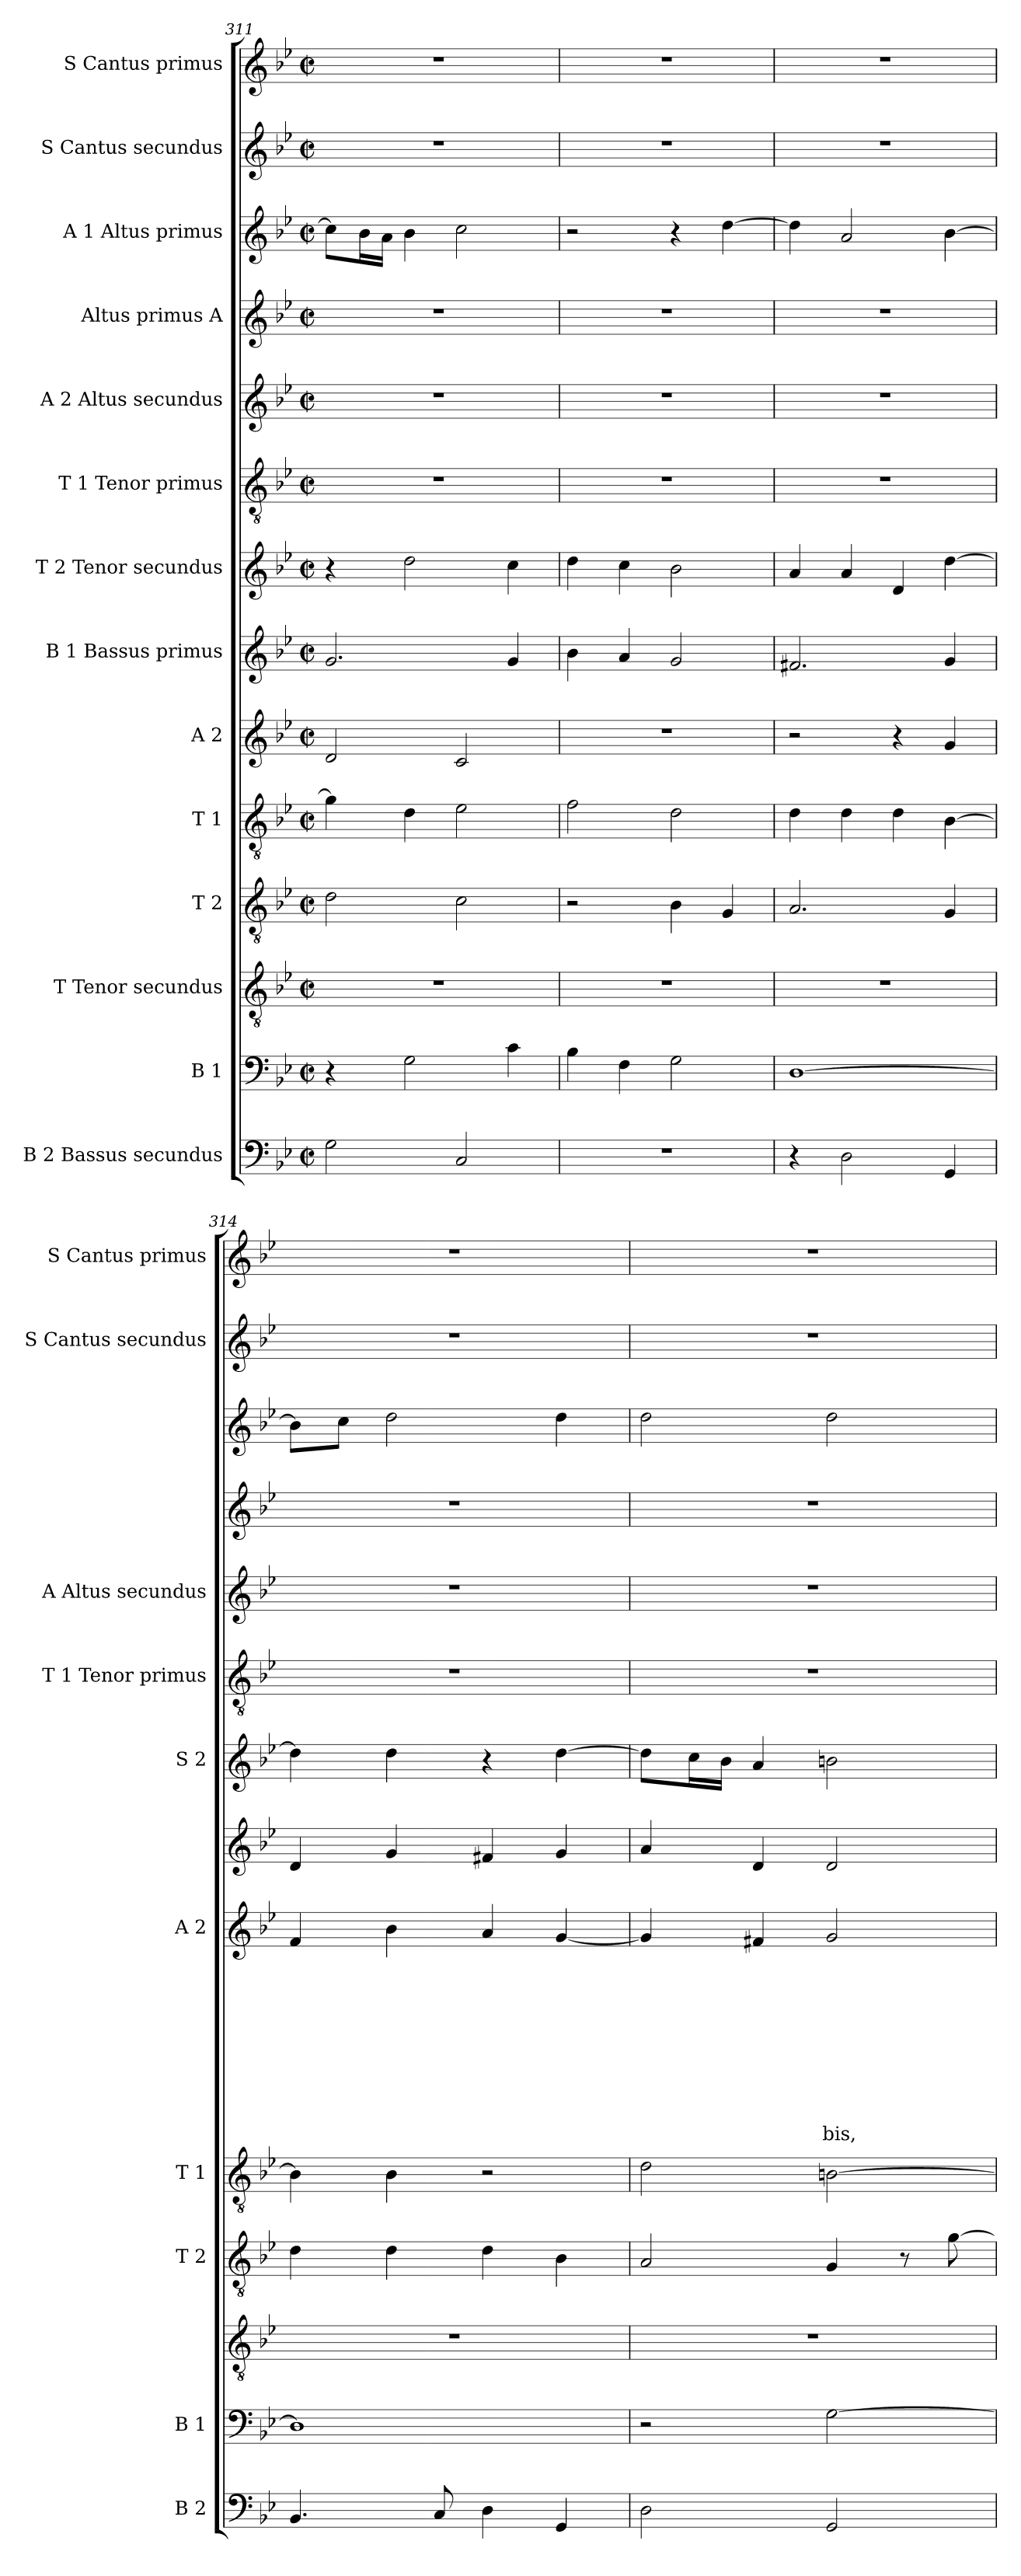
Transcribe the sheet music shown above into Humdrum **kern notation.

**kern	**kern	**kern	**kern	**kern	**kern	**text	**text	**text	**text	**text	**text	**text	**text	**text	**text	**kern	**kern	**kern	**kern	**kern	**kern	**kern	**kern
*part14	*part13	*part12	*part11	*part10	*part9	*part9	*part9	*part9	*part9	*part9	*part9	*part9	*part9	*part9	*part9	*part8	*part7	*part6	*part5	*part4	*part3	*part2	*part1
*staff14	*staff13	*staff12	*staff11	*staff10	*staff9	*staff9	*staff9	*staff9	*staff9	*staff9	*staff9	*staff9	*staff9	*staff9	*staff9	*staff8	*staff7	*staff6	*staff5	*staff4	*staff3	*staff2	*staff1
*I"B 2 Bassus secundus	*I"B 1	*I"T Tenor secundus	*I"T 2	*I"T 1	*I"A 2	*	*	*	*	*	*	*	*	*	*	*I"B 1 Bassus primus	*I"T 2 Tenor secundus	*I"T 1 Tenor primus	*I"A 2 Altus secundus	*I"Altus primus A	*I"A 1 Altus primus	*I"S Cantus secundus	*I"S Cantus primus
*I'B 2	*I'B 1	*	*I'T 2	*I'T 1	*I'A 2	*	*	*	*	*	*	*	*	*	*	*	*I'S 2	*I'T 1 Tenor primus	*I'A Altus secundus	*	*	*I'S Cantus secundus	*I'S Cantus primus
*clefF4	*clefF4	*clefGv2	*clefGv2	*clefGv2	*clefG2	*	*	*	*	*	*	*	*	*	*	*clefG2	*clefG2	*clefGv2	*clefG2	*clefG2	*clefG2	*clefG2	*clefG2
*k[b-e-]	*k[b-e-]	*k[b-e-]	*k[b-e-]	*k[b-e-]	*k[b-e-]	*	*	*	*	*	*	*	*	*	*	*k[b-e-]	*k[b-e-]	*k[b-e-]	*k[b-e-]	*k[b-e-]	*k[b-e-]	*k[b-e-]	*k[b-e-]
*B-:	*B-:	*B-:	*B-:	*B-:	*B-:	*	*	*	*	*	*	*	*	*	*	*B-:	*B-:	*B-:	*B-:	*B-:	*B-:	*B-:	*B-:
*M2/2	*M2/2	*M2/2	*M2/2	*M2/2	*M2/2	*	*	*	*	*	*	*	*	*	*	*M2/2	*M2/2	*M2/2	*M2/2	*M2/2	*M2/2	*M2/2	*M2/2
*met(c|)	*met(c|)	*met(c|)	*met(c|)	*met(c|)	*met(c|)	*	*	*	*	*	*	*	*	*	*	*met(c|)	*met(c|)	*met(c|)	*met(c|)	*met(c|)	*met(c|)	*met(c|)	*met(c|)
=311	=311	=311	=311	=311	=311	=311	=311	=311	=311	=311	=311	=311	=311	=311	=311	=311	=311	=311	=311	=311	=311	=311	=311
2G\	4r	1r	2d\	4g\]	2d/	.	.	.	.	.	.	.	.	.	.	2.g/	4r	1r	1r	1r	8cc\L]	1r	1r
.	.	.	.	.	.	.	.	.	.	.	.	.	.	.	.	.	.	.	.	.	16b-\L	.	.
.	.	.	.	.	.	.	.	.	.	.	.	.	.	.	.	.	.	.	.	.	16a\JJ	.	.
.	2G\	.	.	4d\	.	.	.	.	.	.	.	.	.	.	.	.	2dd\	.	.	.	4b-\	.	.
2C/	.	.	2c\	2e-\	2c/	.	.	.	.	.	.	.	.	.	.	.	.	.	.	.	2cc\	.	.
.	4c\	.	.	.	.	.	.	.	.	.	.	.	.	.	.	4g/	4cc\	.	.	.	.	.	.
=312	=312	=312	=312	=312	=312	=312	=312	=312	=312	=312	=312	=312	=312	=312	=312	=312	=312	=312	=312	=312	=312	=312	=312
1r	4B-\	1r	2r	2f\	1r	.	.	.	.	.	.	.	.	.	.	4b-\	4dd\	1r	1r	1r	2r	1r	1r
.	4F\	.	.	.	.	.	.	.	.	.	.	.	.	.	.	4a/	4cc\	.	.	.	.	.	.
.	2G\	.	4B-\	2d\	.	.	.	.	.	.	.	.	.	.	.	2g/	2b-\	.	.	.	4r	.	.
.	.	.	4G/	.	.	.	.	.	.	.	.	.	.	.	.	.	.	.	.	.	[>4dd\	.	.
=313	=313	=313	=313	=313	=313	=313	=313	=313	=313	=313	=313	=313	=313	=313	=313	=313	=313	=313	=313	=313	=313	=313	=313
4r	[>1D	1r	2.A/	4d\	2r	.	.	.	.	.	.	.	.	.	.	2.f#X/	4a/	1r	1r	1r	4dd\]	1r	1r
2D\	.	.	.	4d\	.	.	.	.	.	.	.	.	.	.	.	.	4a/	.	.	.	2a/	.	.
.	.	.	.	4d\	4r	.	.	.	.	.	.	.	.	.	.	.	4d/	.	.	.	.	.	.
4GG/	.	.	4G/	[>4B-\	4g/	.	.	.	.	.	.	.	.	.	.	4g/	[>4dd\	.	.	.	[>4b-\	.	.
=314	=314	=314	=314	=314	=314	=314	=314	=314	=314	=314	=314	=314	=314	=314	=314	=314	=314	=314	=314	=314	=314	=314	=314
4.BB-/	1D]	1r	4d\	4B-\]	4f/	.	.	.	.	.	.	.	.	.	.	4d/	4dd\]	1r	1r	1r	8b-\L]	1r	1r
.	.	.	.	.	.	.	.	.	.	.	.	.	.	.	.	.	.	.	.	.	8cc\J	.	.
.	.	.	4d\	4B-\	4b-\	.	.	.	.	.	.	.	.	.	.	4g/	4dd\	.	.	.	2dd\	.	.
8C/	.	.	.	.	.	.	.	.	.	.	.	.	.	.	.	.	.	.	.	.	.	.	.
4D\	.	.	4d\	2r	4a/	.	.	.	.	.	.	.	.	.	.	4f#X/	4r	.	.	.	.	.	.
4GG/	.	.	4B-\	.	[<4g/	.	.	.	.	.	.	.	.	.	.	4g/	[<4dd\	.	.	.	4dd\	.	.
!!LO:LB:g=z
=315	=315	=315	=315	=315	=315	=315	=315	=315	=315	=315	=315	=315	=315	=315	=315	=315	=315	=315	=315	=315	=315	=315	=315
2D\	2r	1r	2A/	2d\	4g/]	.	.	.	.	.	.	.	.	.	.	4a/	8dd\L]	1r	1r	1r	2dd\	1r	1r
.	.	.	.	.	.	.	.	.	.	.	.	.	.	.	.	.	16cc\L	.	.	.	.	.	.
.	.	.	.	.	.	.	.	.	.	.	.	.	.	.	.	.	16b-\JJ	.	.	.	.	.	.
.	.	.	.	.	4f#X/	.	.	.	.	.	.	.	.	.	.	4d/	4a/	.	.	.	.	.	.
!	!	!	!	!	!	!	!	!	!	!	!	!	!	!	!LO:LY:b	!	!	!	!	!	!	!	!
2GG/	[>2G\	.	4G/	[>2Bn\	2g/	.	.	.	.	.	.	.	.	.	bis,	2d/	2bn\	.	.	.	2dd\	.	.
.	.	.	8r	.	.	.	.	.	.	.	.	.	.	.	.	.	.	.	.	.	.	.	.
.	.	.	[>8g\	.	.	.	.	.	.	.	.	.	.	.	.	.	.	.	.	.	.	.	.
=	=	=	=	=	=	=	=	=	=	=	=	=	=	=	=	=	=	=	=	=	=	=	=
*-	*-	*-	*-	*-	*-	*-	*-	*-	*-	*-	*-	*-	*-	*-	*-	*-	*-	*-	*-	*-	*-	*-	*-
